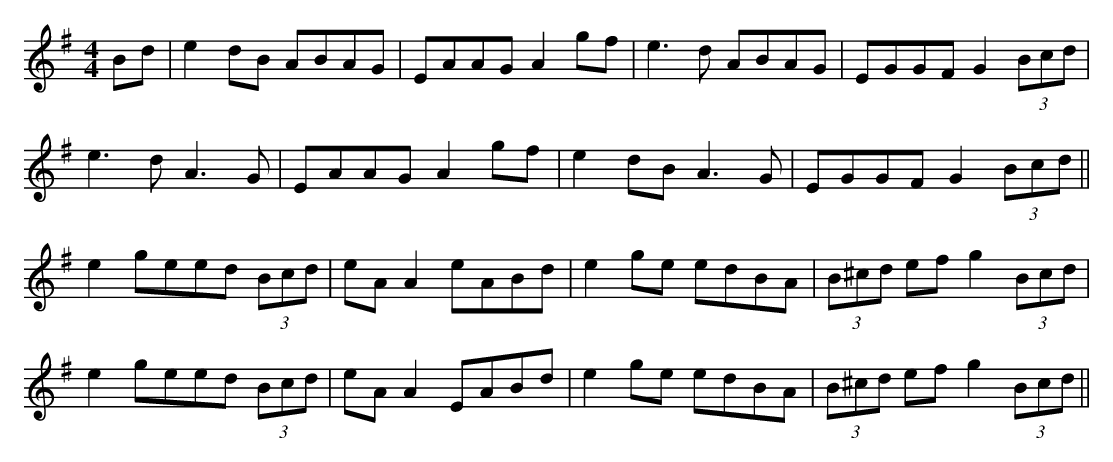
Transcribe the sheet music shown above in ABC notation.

X:1
M:4/4
K:G
Bd|e2 dB ABAG|EAAG A2 gf|e3d ABAG|EGGF G2 (3Bcd|
e3d A3G|EAAG A2 gf|e2 dB A3G|EGGF G2 (3Bcd||
e2 geed (3Bcd|eA A2 eABd|e2 ge edBA|(3B^cd ef g2 (3Bcd|
e2 geed (3Bcd|eA A2 EABd|e2 ge edBA|(3B^cd ef g2 (3Bcd||
